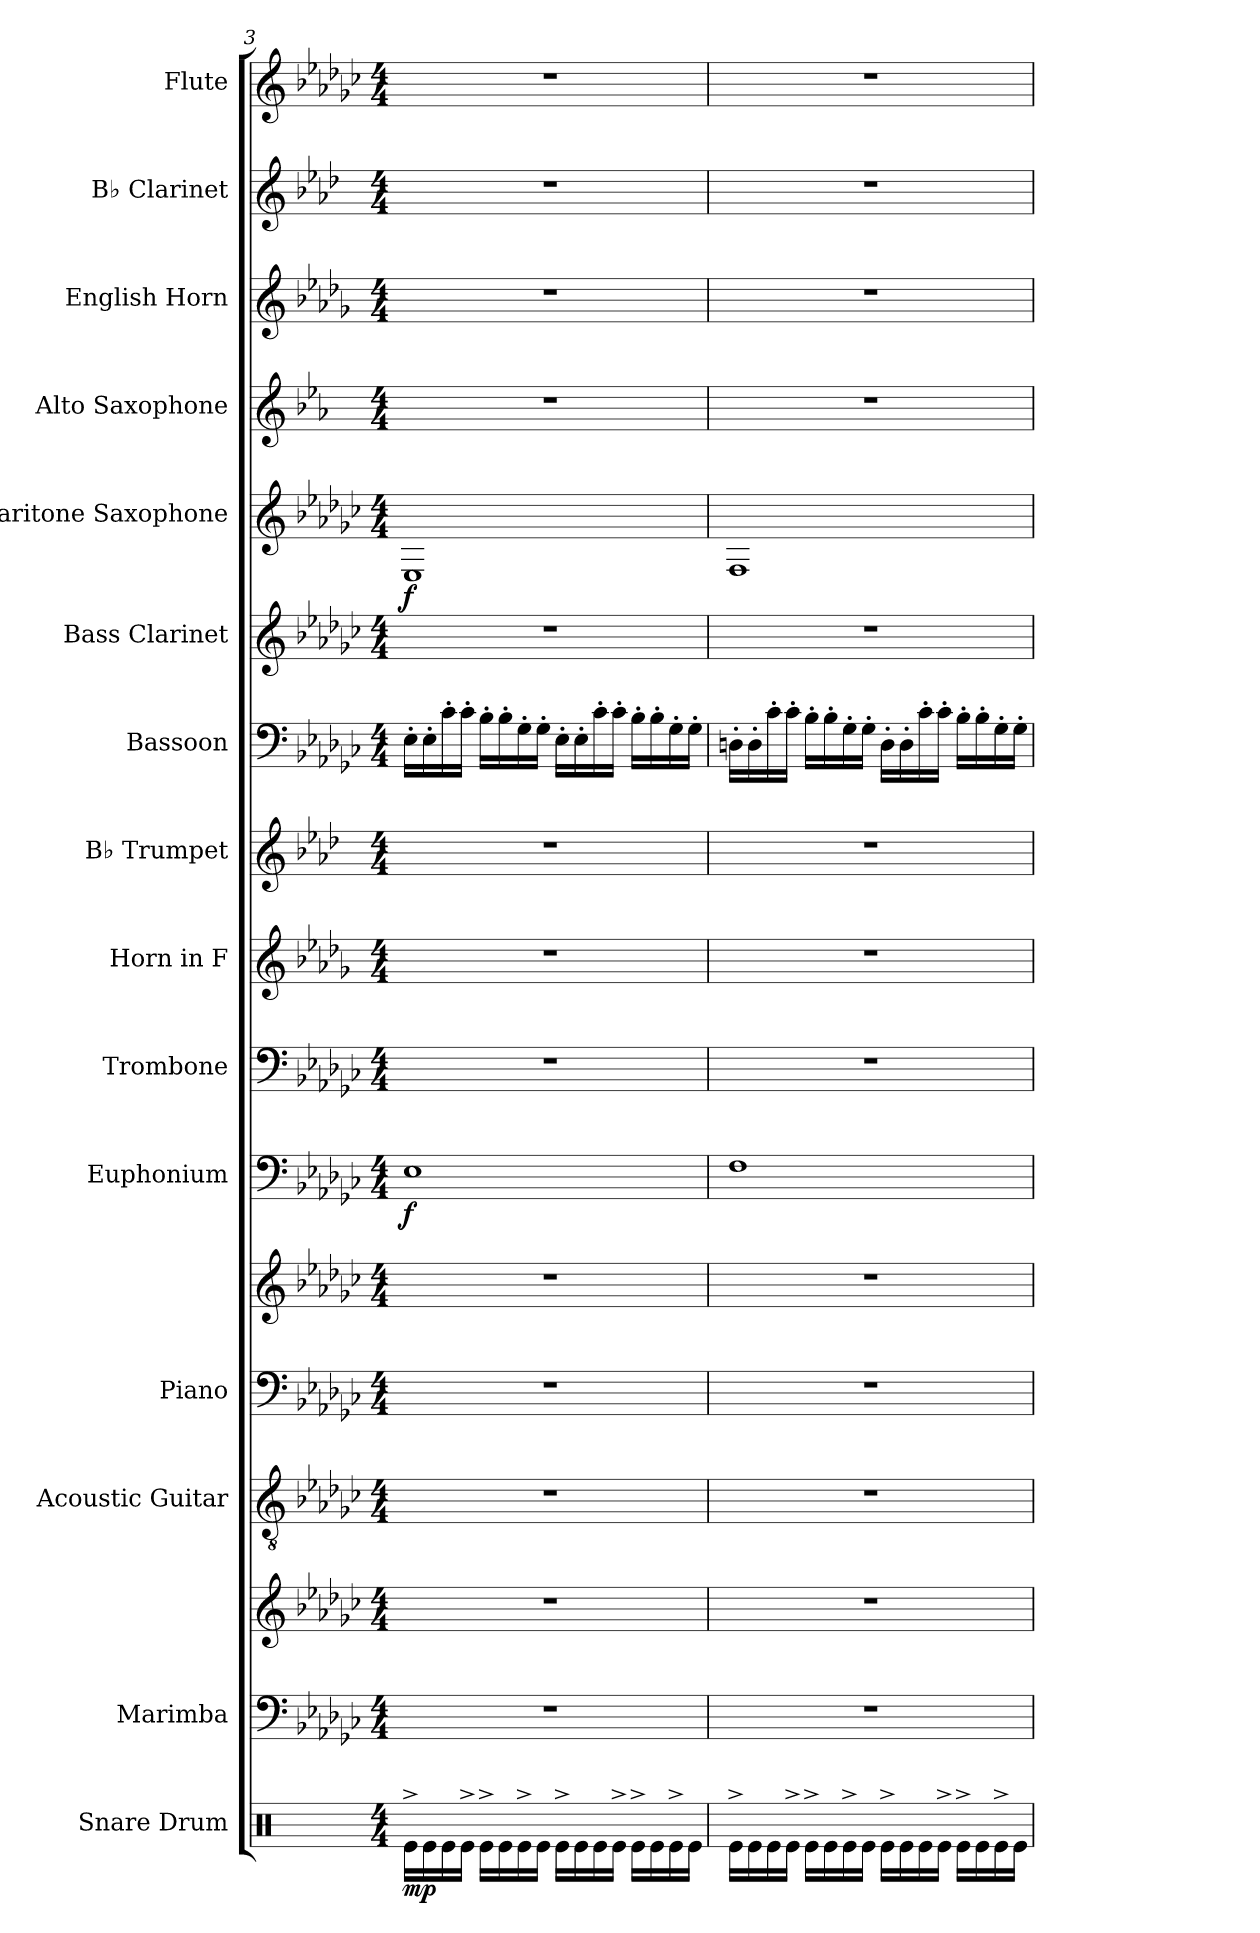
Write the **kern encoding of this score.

**kern	**dynam	**kern	**kern	**kern	**kern	**kern	**kern	**dynam	**kern	**kern	**kern	**kern	**kern	**kern	**dynam	**kern	**kern	**kern	**kern
*part15	*part15	*part14	*part14	*part13	*part12	*part12	*part11	*part11	*part10	*part9	*part8	*part7	*part6	*part5	*part5	*part4	*part3	*part2	*part1
*staff17	*staff17	*staff16	*staff15	*staff14	*staff13	*staff12	*staff11	*staff11	*staff10	*staff9	*staff8	*staff7	*staff6	*staff5	*staff5	*staff4	*staff3	*staff2	*staff1
*I"Snare Drum	*	*I"Marimba	*	*I"Acoustic Guitar	*I"Piano	*	*I"Euphonium	*	*I"Trombone	*I"Horn in F	*I"B♭ Trumpet	*I"Bassoon	*I"Bass Clarinet	*I"Baritone Saxophone	*	*I"Alto Saxophone	*I"English Horn	*I"B♭ Clarinet	*I"Flute
*I'Sn. Dr.	*	*I'Mrm.	*	*I'Guit.	*I'Pno.	*	*I'Eu.	*	*I'Trb.	*	*I'B♭ Tpt.	*I'Bsn.	*I'B. Cl.	*I'Bar. Sax.	*	*I'A. Sax.	*I'E. Hn.	*I'B♭ Cl.	*I'Fl.
*clefX	*	*clefF4	*clefG2	*clefGv2	*clefF4	*clefG2	*clefF4	*	*clefF4	*clefG2	*clefG2	*clefF4	*clefG2	*clefG2	*	*clefG2	*clefG2	*clefG2	*clefG2
*	*	*	*	*	*	*	*	*	*	*ITrd4c7	*ITrd1c2	*	*ITrd8c14	*ITrd12c21	*	*ITrd5c9	*ITrd4c7	*ITrd1c2	*
*k[]	*	*k[b-e-a-d-g-c-]	*k[b-e-a-d-g-c-]	*k[b-e-a-d-g-c-]	*k[b-e-a-d-g-c-]	*k[b-e-a-d-g-c-]	*k[b-e-a-d-g-c-]	*	*k[b-e-a-d-g-c-]	*k[b-e-a-d-g-c-]	*k[b-e-a-d-g-c-]	*k[b-e-a-d-g-c-]	*k[b-e-a-d-g-c-]	*k[b-e-a-d-g-c-]	*	*k[b-e-a-d-g-c-]	*k[b-e-a-d-g-c-]	*k[b-e-a-d-g-c-]	*k[b-e-a-d-g-c-]
*M4/4	*	*M4/4	*M4/4	*M4/4	*M4/4	*M4/4	*M4/4	*	*M4/4	*M4/4	*M4/4	*M4/4	*M4/4	*M4/4	*	*M4/4	*M4/4	*M4/4	*M4/4
=3	=3	=3	=3	=3	=3	=3	=3	=3	=3	=3	=3	=3	=3	=3	=3	=3	=3	=3	=3
!	!LO:DY:b	!	!	!	!	!	!	!LO:DY:b	!	!	!	!	!	!	!LO:DY:b	!	!	!	!
16Re^\LL	mp	1r	1r	1r	1r	1r	1E-	f	1r	1r	1r	16E-'\LL	1r	1EE-	f	1r	1r	1r	1r
16Re\	.	.	.	.	.	.	.	.	.	.	.	16E-'\	.	.	.	.	.	.	.
16Re\	.	.	.	.	.	.	.	.	.	.	.	16c-'\	.	.	.	.	.	.	.
16Re^\JJ	.	.	.	.	.	.	.	.	.	.	.	16c-'\JJ	.	.	.	.	.	.	.
16Re^\LL	.	.	.	.	.	.	.	.	.	.	.	16B-'\LL	.	.	.	.	.	.	.
16Re\	.	.	.	.	.	.	.	.	.	.	.	16B-'\	.	.	.	.	.	.	.
16Re^\	.	.	.	.	.	.	.	.	.	.	.	16G-'\	.	.	.	.	.	.	.
16Re\JJ	.	.	.	.	.	.	.	.	.	.	.	16G-'\JJ	.	.	.	.	.	.	.
16Re^\LL	.	.	.	.	.	.	.	.	.	.	.	16E-'\LL	.	.	.	.	.	.	.
16Re\	.	.	.	.	.	.	.	.	.	.	.	16E-'\	.	.	.	.	.	.	.
16Re\	.	.	.	.	.	.	.	.	.	.	.	16c-'\	.	.	.	.	.	.	.
16Re^\JJ	.	.	.	.	.	.	.	.	.	.	.	16c-'\JJ	.	.	.	.	.	.	.
16Re^\LL	.	.	.	.	.	.	.	.	.	.	.	16B-'\LL	.	.	.	.	.	.	.
16Re\	.	.	.	.	.	.	.	.	.	.	.	16B-'\	.	.	.	.	.	.	.
16Re^\	.	.	.	.	.	.	.	.	.	.	.	16G-'\	.	.	.	.	.	.	.
16Re\JJ	.	.	.	.	.	.	.	.	.	.	.	16G-'\JJ	.	.	.	.	.	.	.
!!LO:PB:g=z
=4	=4	=4	=4	=4	=4	=4	=4	=4	=4	=4	=4	=4	=4	=4	=4	=4	=4	=4	=4
16Re^\LL	.	1r	1r	1r	1r	1r	1F	.	1r	1r	1r	16Dn'\LL	1r	1FF	.	1r	1r	1r	1r
16Re\	.	.	.	.	.	.	.	.	.	.	.	16D'\	.	.	.	.	.	.	.
16Re\	.	.	.	.	.	.	.	.	.	.	.	16c-'\	.	.	.	.	.	.	.
16Re^\JJ	.	.	.	.	.	.	.	.	.	.	.	16c-'\JJ	.	.	.	.	.	.	.
16Re^\LL	.	.	.	.	.	.	.	.	.	.	.	16B-'\LL	.	.	.	.	.	.	.
16Re\	.	.	.	.	.	.	.	.	.	.	.	16B-'\	.	.	.	.	.	.	.
16Re^\	.	.	.	.	.	.	.	.	.	.	.	16G-'\	.	.	.	.	.	.	.
16Re\JJ	.	.	.	.	.	.	.	.	.	.	.	16G-'\JJ	.	.	.	.	.	.	.
16Re^\LL	.	.	.	.	.	.	.	.	.	.	.	16D'\LL	.	.	.	.	.	.	.
16Re\	.	.	.	.	.	.	.	.	.	.	.	16D'\	.	.	.	.	.	.	.
16Re\	.	.	.	.	.	.	.	.	.	.	.	16c-'\	.	.	.	.	.	.	.
16Re^\JJ	.	.	.	.	.	.	.	.	.	.	.	16c-'\JJ	.	.	.	.	.	.	.
16Re^\LL	.	.	.	.	.	.	.	.	.	.	.	16B-'\LL	.	.	.	.	.	.	.
16Re\	.	.	.	.	.	.	.	.	.	.	.	16B-'\	.	.	.	.	.	.	.
16Re^\	.	.	.	.	.	.	.	.	.	.	.	16G-'\	.	.	.	.	.	.	.
16Re\JJ	.	.	.	.	.	.	.	.	.	.	.	16G-'\JJ	.	.	.	.	.	.	.
=	=	=	=	=	=	=	=	=	=	=	=	=	=	=	=	=	=	=	=
*-	*-	*-	*-	*-	*-	*-	*-	*-	*-	*-	*-	*-	*-	*-	*-	*-	*-	*-	*-
